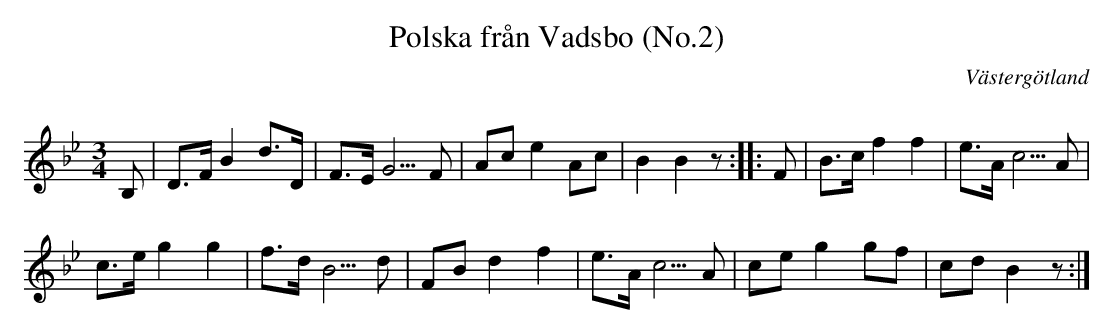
X:1
T:Polska från Vadsbo (No.2)
Q:120
O:Västergötland
M:3/4
L:1/16
K:Bb
B,2| D3F B4 d3D| F3E G5 F2 | A2c2 e4 A2c2| B4B4 z2 :||:F2 | B2>c2 f4f4| e2>A2 c5 A2|
c2>e2 g4g4| f2>d2 B5 d2|F2B2 d4 f4| e2>A2 c5 A2| c2e2 g4 g2f2 | c2d2 B4 z2 :|
